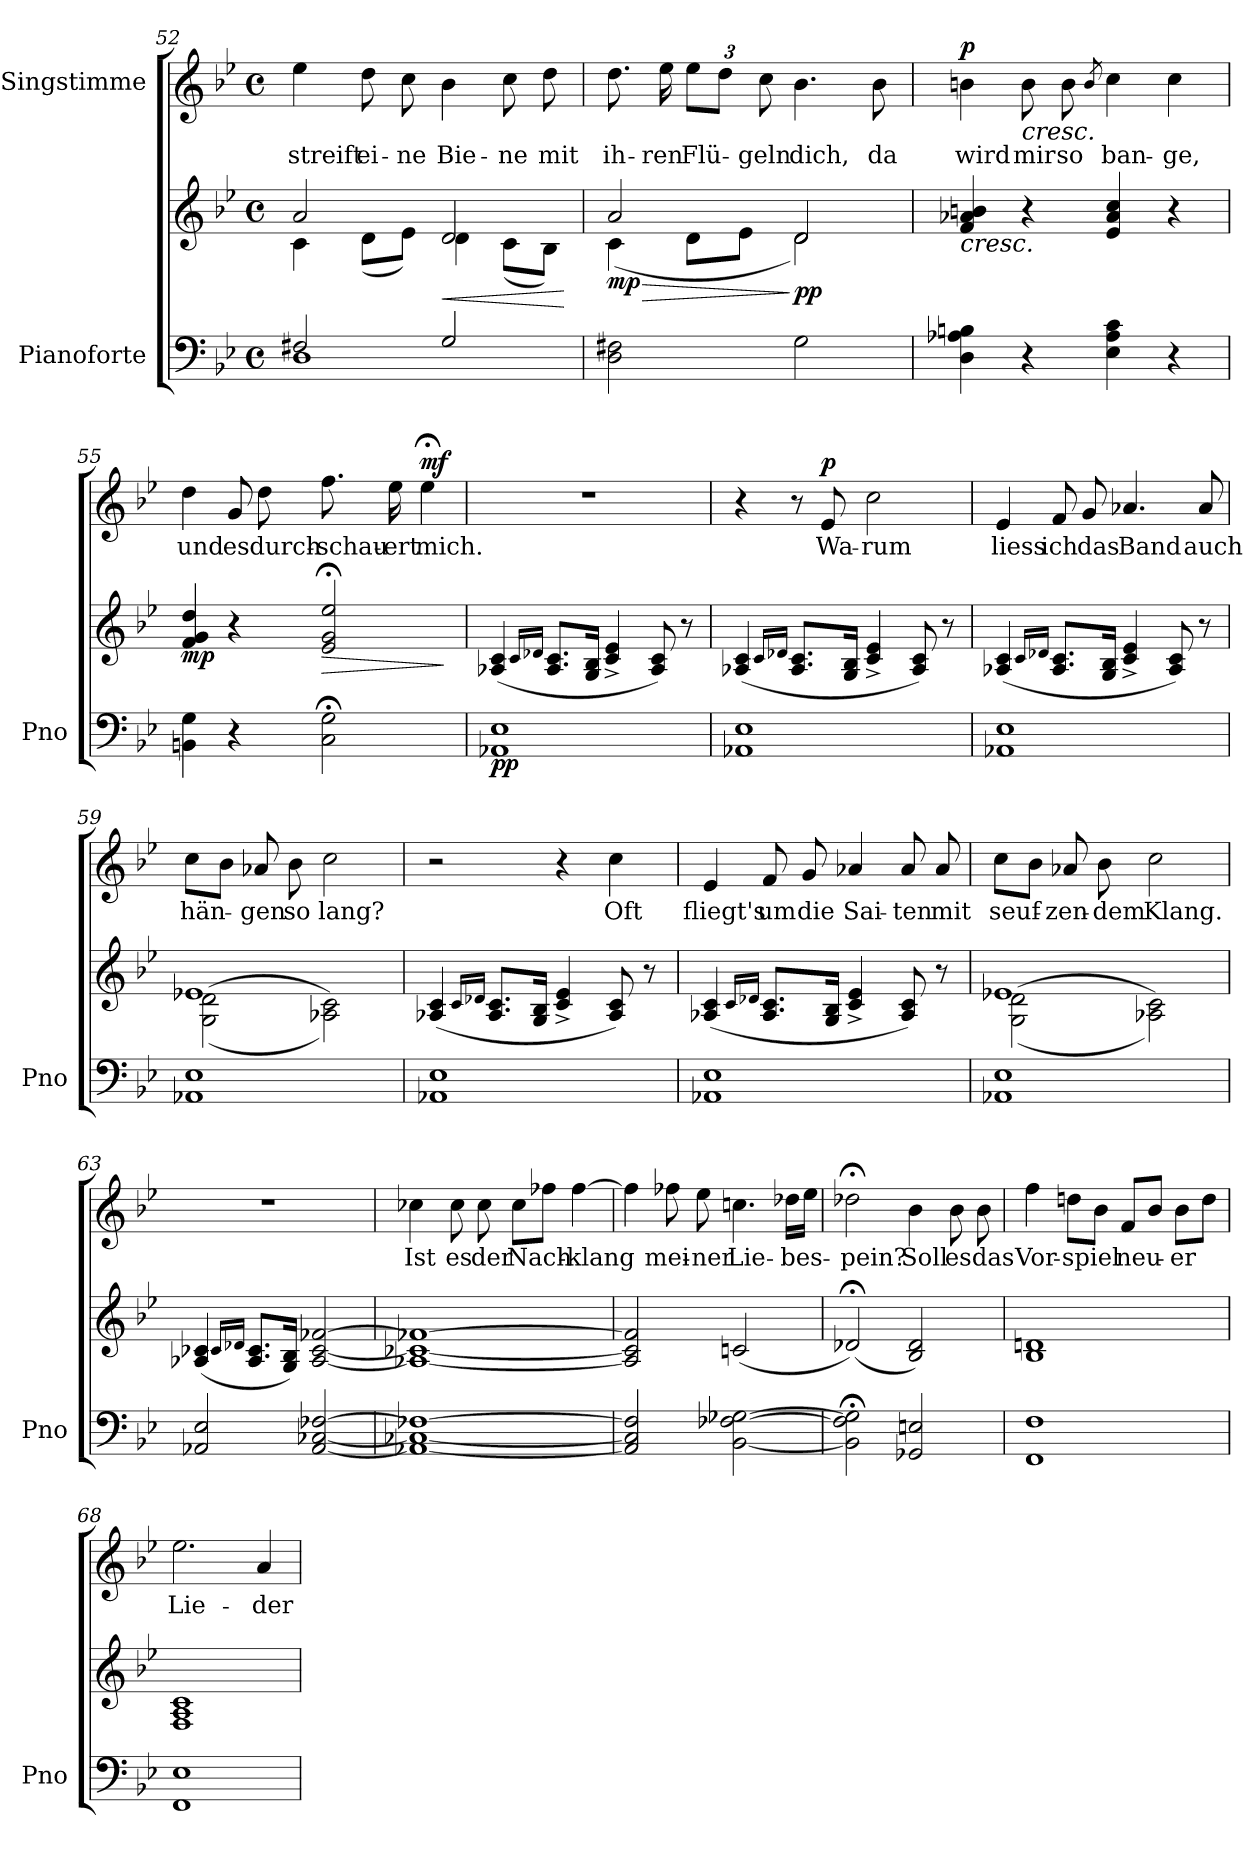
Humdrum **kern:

**kern	**kern	**dynam	**kern	**text	**dynam
*part2	*part2	*part2	*part1	*part1	*part1
*staff3	*staff2	*staff2/3	*staff1	*staff1	*staff1
*I"Pianoforte	*	*	*I"Singstimme	*	*
*I'Pno	*	*	*	*	*
*clefF4	*clefG2	*	*clefG2	*	*
*k[b-e-]	*k[b-e-]	*	*k[b-e-]	*	*
*M4/4	*M4/4	*	*M4/4	*	*
*met(c)	*met(c)	*	*met(c)	*	*
=52	=52	=52	=52	=52	=52
*^	*^	*	*	*	*
!	!	!	!	!	!	!LO:LY:b	!
2F#X/	1D	2a/	4c\	.	4ee-\	streift	.
!	!	!	!	!	!	!LO:LY:b	!
.	.	.	(<8d\L	.	8dd\	ei-	.
!	!	!	!	!	!	!LO:LY:b	!
.	.	.	8e-\J)	.	8cc\	-ne	.
!	!	!	!	!LO:HP:b	!	!LO:LY:b	!
2G/	.	2d/	4d\	<	4b-\	Bie-	.
!	!	!	!	!	!	!LO:LY:b	!
.	.	.	(<8c\L	.	8cc\	-ne	.
!	!	!	!	!	!	!LO:LY:b	!
.	.	.	8B-\J)	.	8dd\	mit	.
*v	*v	*	*	*	*	*	*
*	*v	*v	*	*	*	*
.	.	[	.	.	.
=53	=53	=53	=53	=53	=53
!	!	!LO:HP:b	!	!LO:LY:b	!
*	*^	*	*	*	*
!	!	!	!LO:DY:n=1:b	!	!	!
2D\ 2F#X\	2a/	(<4c\	> mp	8.dd\	ih-	.
!	!	!	!	!	!LO:LY:b	!
.	.	.	.	16ee-\	-ren	.
*	*	*	*	*Xbrackettup	*	*
!	!	!	!	!	!LO:LY:b	!
.	.	8d\L	.	12ee-\L	Flü-	.
.	.	.	.	12dd\J	.	.
.	.	8e-\J	.	.	.	.
!	!	!	!	!	!LO:LY:b	!
.	.	.	.	12cc\	-geln	.
!	!	!	!LO:DY:n=2:b	!	!LO:LY:b	!
2G\	2d/	2d\)	] pp	4.b-\	dich,	.
!	!	!	!	!	!LO:LY:b	!
.	.	.	.	8b-\	da	.
*	*v	*v	*	*	*	*
!!LO:PB:g=z
=54	=54	=54	=54	=54	=54
!	!	!LO:HP:b	!	!LO:LY:b	!LO:DY:b
4D\ 4A-X\ 4Bn\	4f/ 4a-X/ 4bn/	<	4bn\	wird	p
!	!	!	!	!LO:LY:b	!LO:HP:b
4r	4r	.	8b\	mir	<
!	!	!	!	!LO:LY:b	!
.	.	.	8b\	so	.
.	.	.	8qb/	.	.
!	!	!	!	!LO:LY:b	!
4E-\ 4A-\ 4c\	4e-/ 4a-/ 4cc/	.	4cc\	ban-	.
!	!	!	!	!LO:LY:b	!
4r	4r	.	4cc\	-ge,	.
=55	=55	=55	=55	=55	=55
!	!	!LO:DY:b	!	!LO:LY:b	!
4BBn\ 4G\	4f/ 4g/ 4dd/	mp	4dd\	und	.
!	!	!	!	!LO:LY:b	!
4r	4r	[	8g/	es	.
!	!	!	!	!LO:LY:b	!
.	.	.	8dd\	durch-	.
!	!	!LO:HP:b	!	!LO:LY:b	!
2C\;< 2G\;<	2e-/;< 2g/;< 2ee-/;<	>	8.ff\	-schau-	.
!	!	!	!	!LO:LY:b	!
.	.	.	16ee-\	-ert	.
!	!	!	!	!LO:LY:b	!LO:DY:b
.	.	.	4ee-;<\	mich.	mf
.	.	]	.	.	[
=56	=56	=56	=56	=56	=56
!	!	!LO:DY:b=2	!	!	!
1AA-X 1E-	(<4A-X/ 4c/	pp	1r	.	.
.	16qc/LL	.	.	.	.
.	16qd-X/JJ	.	.	.	.
.	8.A-/ 8.c/L	.	.	.	.
.	16G/ 16B-/Jk	.	.	.	.
.	4c/^ 4e-/^	.	.	.	.
.	8A-/ 8c/)	.	.	.	.
.	8r	.	.	.	.
=57	=57	=57	=57	=57	=57
1AA-X 1E-	(<4A-X/ 4c/	.	4r	.	.
.	16qc/LL	.	.	.	.
.	16qd-X/JJ	.	.	.	.
.	8.A-/ 8.c/L	.	8r	.	.
!	!	!	!	!LO:LY:b	!LO:DY:b
.	.	.	8e-/	Wa-	p
.	16G/ 16B-/Jk	.	.	.	.
!	!	!	!	!LO:LY:b	!
.	4c/^ 4e-/^	.	2cc\	-rum	.
.	8A-/ 8c/)	.	.	.	.
.	8r	.	.	.	.
=58	=58	=58	=58	=58	=58
!	!	!	!	!LO:LY:b	!
1AA-X 1E-	(<4A-X/ 4c/	.	4e-/	liess	.
.	16qc/LL	.	.	.	.
.	16qd-X/JJ	.	.	.	.
!	!	!	!	!LO:LY:b	!
.	8.A-/ 8.c/L	.	8f/	ich	.
!	!	!	!	!LO:LY:b	!
.	.	.	8g/	das	.
.	16G/ 16B-/Jk	.	.	.	.
!	!	!	!	!LO:LY:b	!
.	4c/^ 4e-/^	.	4.a-X/	Band	.
.	8A-/ 8c/)	.	.	.	.
!	!	!	!	!LO:LY:b	!
.	8r	.	8a-/	auch	.
!!LO:LB:g=z
=59	=59	=59	=59	=59	=59
*	*^	*	*	*	*
!	!	!	!	!	!LO:LY:b	!
1AA-X 1E-	1e-X	(>(<2G\ 2d\	.	8cc\L	hän-	.
.	.	.	.	8b-\J	.	.
!	!	!	!	!	!LO:LY:b	!
.	.	.	.	8a-X/	-gen	.
!	!	!	!	!	!LO:LY:b	!
.	.	.	.	8b-\	so	.
!	!	!	!	!	!LO:LY:b	!
.	.	2A-X\ 2c\))	.	2cc\	lang?	.
*	*v	*v	*	*	*	*
=60	=60	=60	=60	=60	=60
1AA-X 1E-	(<4A-X/ 4c/	.	2r	.	.
.	16qc/LL	.	.	.	.
.	16qd-X/JJ	.	.	.	.
.	8.A-/ 8.c/L	.	.	.	.
.	16G/ 16B-/Jk	.	.	.	.
.	4c/^ 4e-/^	.	4r	.	.
!	!	!	!	!LO:LY:b	!
.	8A-/ 8c/)	.	4cc\	Oft	.
.	8r	.	.	.	.
=61	=61	=61	=61	=61	=61
!	!	!	!	!LO:LY:b	!
1AA-X 1E-	(<4A-X/ 4c/	.	4e-/	fliegt's	.
.	16qc/LL	.	.	.	.
.	16qd-X/JJ	.	.	.	.
!	!	!	!	!LO:LY:b	!
.	8.A-/ 8.c/L	.	8f/	um	.
!	!	!	!	!LO:LY:b	!
.	.	.	8g/	die	.
.	16G/ 16B-/Jk	.	.	.	.
!	!	!	!	!LO:LY:b	!
.	4c/^ 4e-/^	.	4a-X/	Sai-	.
!	!	!	!	!LO:LY:b	!
.	8A-/ 8c/)	.	8a-/	-ten	.
!	!	!	!	!LO:LY:b	!
.	8r	.	8a-/	mit	.
=62	=62	=62	=62	=62	=62
*	*^	*	*	*	*
!	!	!	!	!	!LO:LY:b	!
1AA-X 1E-	1e-X	(>(<2G\ 2d\	.	8cc\L	seuf-	.
.	.	.	.	8b-\J	.	.
!	!	!	!	!	!LO:LY:b	!
.	.	.	.	8a-X/	-zen-	.
!	!	!	!	!	!LO:LY:b	!
.	.	.	.	8b-\	-dem	.
!	!	!	!	!	!LO:LY:b	!
.	.	2A-X\ 2c\))	.	2cc\	Klang.	.
*	*v	*v	*	*	*	*
=63	=63	=63	=63	=63	=63
2AA-X/ 2E-/	(<4A-X/ 4c-X/	.	1r	.	.
.	16qc-/LL	.	.	.	.
.	16qd-X/JJ	.	.	.	.
.	8.A-/ 8.c-/L	.	.	.	.
.	16G/ 16B-/Jk)	.	.	.	.
[2AA-/ [2C-X/ [2F-X/	[2A-/ [2c-/ [2f-X/	.	.	.	.
!!LO:LB:g=z
=64	=64	=64	=64	=64	=64
!	!	!	!	!LO:LY:b	!
1AA-X_ 1C-X_ 1F-X_	1A-X_ 1c-X_ 1f-X_	.	4cc-X\	Ist	.
!	!	!	!	!LO:LY:b	!
.	.	.	8cc-\	es	.
!	!	!	!	!LO:LY:b	!
.	.	.	8cc-\	der	.
!	!	!	!	!LO:LY:b	!
.	.	.	8cc-\L	Nach-	.
.	.	.	8ff-X\J	.	.
!	!	!	!	!LO:LY:b	!
.	.	.	[4ff-\	-klang	.
=65	=65	=65	=65	=65	=65
2AA-/] 2C-/] 2F-/]	2A-/] 2c-/] 2f-/]	.	4ff-\]	.	.
!	!	!	!	!LO:LY:b	!
.	.	.	8ff-X\	mei-	.
!	!	!	!	!LO:LY:b	!
.	.	.	8ee-\	-ner	.
!	!	!	!	!LO:LY:b	!
[2BB-\ [2F-X\ [2G-X\	(<2cn/	.	4.ccn\	Lie-	.
!	!	!	!	!LO:LY:b	!
.	.	.	16dd-X\LL	-bes-	.
.	.	.	16ee-\JJ	.	.
=66	=66	=66	=66	=66	=66
!	!	!	!	!LO:LY:b	!
2BB-\];< 2F-\];< 2G-\];<	(<2d-X;</)	.	2dd-X;<\	-pein?	.
!	!	!	!	!LO:LY:b	!
2GG-X/ 2En/	2B-/ 2d-/)	.	4b-\	Soll	.
!	!	!	!	!LO:LY:b	!
.	.	.	8b-\	es	.
!	!	!	!	!LO:LY:b	!
.	.	.	8b-\	das	.
=67	=67	=67	=67	=67	=67
!	!	!	!	!LO:LY:b	!
1FF 1F	1B- 1dn	.	4ff\	Vor-	.
!	!	!	!	!LO:LY:b	!
.	.	.	8ddn\L	-spiel	.
.	.	.	8b-\J	.	.
!	!	!	!	!LO:LY:b	!
.	.	.	8f/L	neu-	.
.	.	.	8b-/J	.	.
!	!	!	!	!LO:LY:b	!
.	.	.	8b-\L	-er	.
.	.	.	8dd\J	.	.
=68	=68	=68	=68	=68	=68
!	!	!	!	!LO:LY:b	!
1FF 1E-	1F 1A 1c	.	2.ee-\	Lie-	.
!	!	!	!	!LO:LY:b	!
.	.	.	4a/	-der	.
=	=	=	=	=	=
*-	*-	*-	*-	*-	*-
